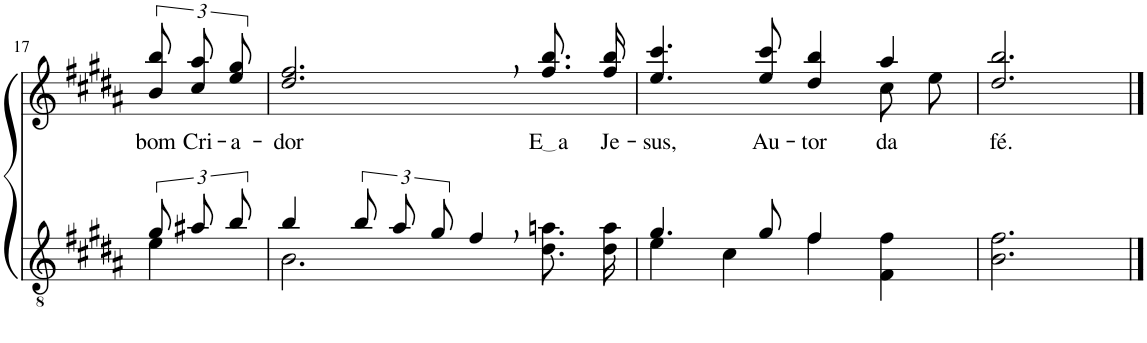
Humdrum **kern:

**kern	**kern	**text
*part2	*part1	*part1
*staff2	*staff1	*staff1
*I"Parte III e IV	*I"Parte I e II	*
!!LO:PB:g=z
*clefGv2	*clefG2	*
*Trd5c9	*Trd5c9	*
*k[f#c#g#d#a#]	*k[f#c#g#d#a#]	*
*M4/4	*M4/4	*
=17	=17	=17
*^	*	*
!	!	!	!LO:LY:b
12g#/L	4e\	12b\ 12bb\L	bom
!	!	!	!LO:LY:b
12a#X/	.	12cc#\ 12aa#\	Cri-
!	!	!	!LO:LY:b
12b/J	.	12ee\ 12gg#\J	-a-
=18	=18	=18	=18
!	!	!	!LO:LY:b
4b/	2.B\	2.dd#/, 2.ff#/,	-dor
12b/L	.	.	.
12a#/	.	.	.
12g#/J	.	.	.
4f#,/	.	.	.
!	!	!	!LO:LY:b
4ryy	8.d#\ 8.an\L	8.ff#\ 8.bb\L	E a
!	!	!	!LO:LY:b
.	16d#\ 16a\Jk	16ff#\ 16bb\Jk	Je-
=19	=19	=19	=19
!	!	!	!LO:LY:b
*	*	*^	*
4.g#/	4e\	4.ee/ 4.ccc#/	2.ryy	-sus,
.	4c#\	.	.	.
!	!	!	!	!LO:LY:b
8g#/	.	8ee/ 8ccc#/	.	Au-
!	!	!	!	!LO:LY:b
4f#/	4f#\	4dd#/ 4bb/	.	-tor
!	!	!	!	!LO:LY:b
4ryy	4F#\ 4f#\	4aa#/	8cc#\L	da
.	.	.	8ee\J	.
*v	*v	*	*	*
=20	=20	=20	=20
!	!	!	!LO:LY:b
*	*v	*v	*
2.B\ 2.f#\	2.dd#/ 2.bb/	fé.
==	==	==
*-	*-	*-
